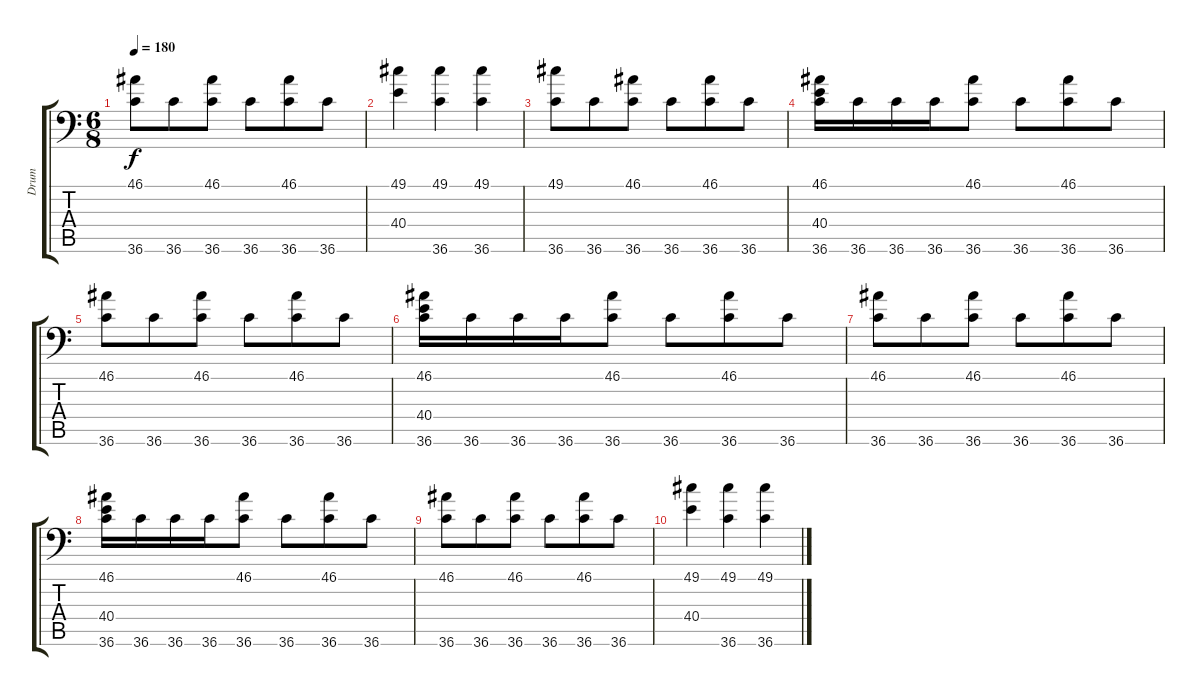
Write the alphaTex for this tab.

\track ("Drum" "Drum") {instrument acousticgrandpiano}
\staff {score tabs}
\tuning (C-1 C-1 C-1 C-1 C-1 C-1) {hide}
\ts (6 8)
\tempo 180
\clef f4
\ks c
(46.1 36.6).8{dy f} 36.6.8 (46.1 36.6).8 36.6.8 (46.1 36.6).8 36.6.8 |
(49.1 40.4).4 (49.1 36.6).4 (49.1 36.6).4 |
(49.1 36.6).8 36.6.8 (46.1 36.6).8 36.6.8 (46.1 36.6).8 36.6.8 |
(46.1 40.4 36.6).16 36.6.16 36.6.16 36.6.16 (46.1 36.6).8 36.6.8 (46.1 36.6).8 36.6.8 |
(46.1 36.6).8 36.6.8 (46.1 36.6).8 36.6.8 (46.1 36.6).8 36.6.8 |
(46.1 40.4 36.6).16 36.6.16 36.6.16 36.6.16 (46.1 36.6).8 36.6.8 (46.1 36.6).8 36.6.8 |
(46.1 36.6).8 36.6.8 (46.1 36.6).8 36.6.8 (46.1 36.6).8 36.6.8 |
(46.1 40.4 36.6).16 36.6.16 36.6.16 36.6.16 (46.1 36.6).8 36.6.8 (46.1 36.6).8 36.6.8 |
(46.1 36.6).8 36.6.8 (46.1 36.6).8 36.6.8 (46.1 36.6).8 36.6.8 |
(49.1 40.4).4 (49.1 36.6).4 (49.1 36.6).4
